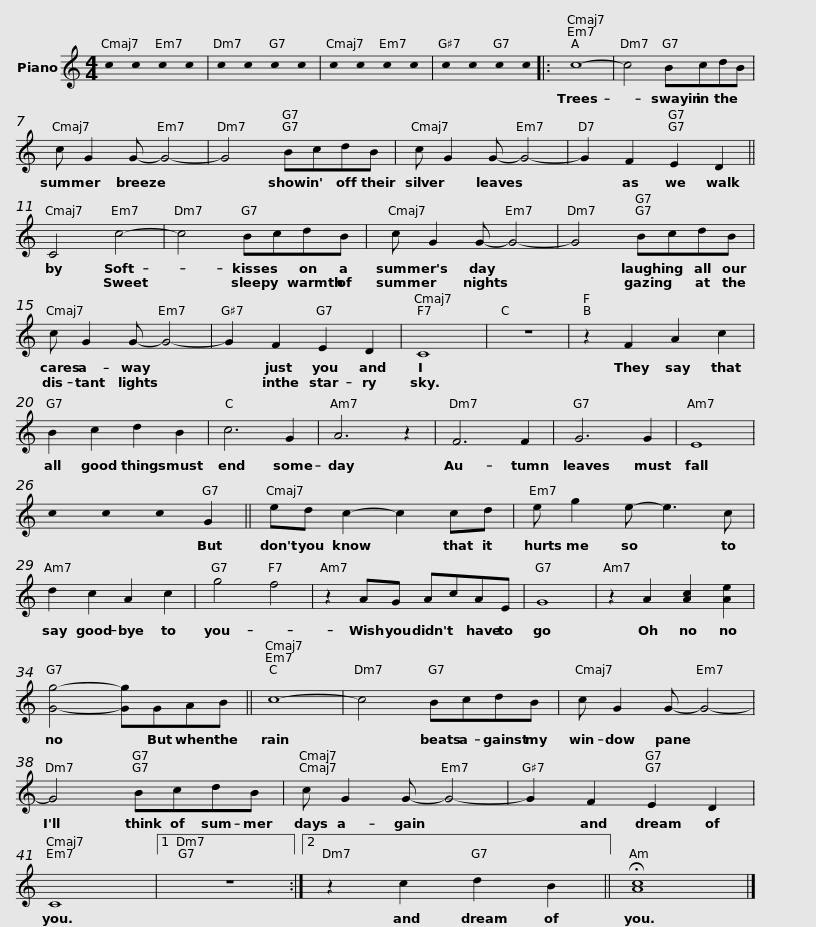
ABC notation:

X:1
L:1/8
M:4/4
I:linebreak $
K:C
U:s=!stemless!
V:1 treble
V:1
 sc2 sc2 sc2 sc2 | sc2 sc2 sc2 sc2 | sc2 sc2 sc2 sc2 | sc2 sc2 sc2 sc2 |:$ c8- | %5
 c4 BcdB | c G2 G- G4- | G4 BcdB | c G2 G- G4- | G2 F2 E2 D2 ||$ %10
 C4 c4- | c4 BcdB | c G2 G- G4- | G4 BcdB | c G2 G- G4- |$ %15
 G2 F2 E2 D2 | C8 | z8 |$ z2 F2 A2 c2 | B2 c2 d2 B2 | %20
 c6 G2 | A6 z2 | F6 F2 | G6 G2 | E8 |$ %25
 sc2 sc2 sc2 G2 ||$ ed c2- c2 cd | e g2 e- e3 c | d2 c2 A2 c2 | g4 f4 |$ %30
 z2 AG AcAE | G8 | z2 A2 [Ac]2 [Ae]2 | [Gg]4- [Gg]GAB ||$ c8- | %35
 c4 BcdB | c G2 G- G4- | G4 BcdB |$ c G2 G- G4- | G2 F2 E2 D2 | %40
 C8 |1 z8 :|2$ z2 c2 d2 B2 || !fermata![Ac]8 |] %44
